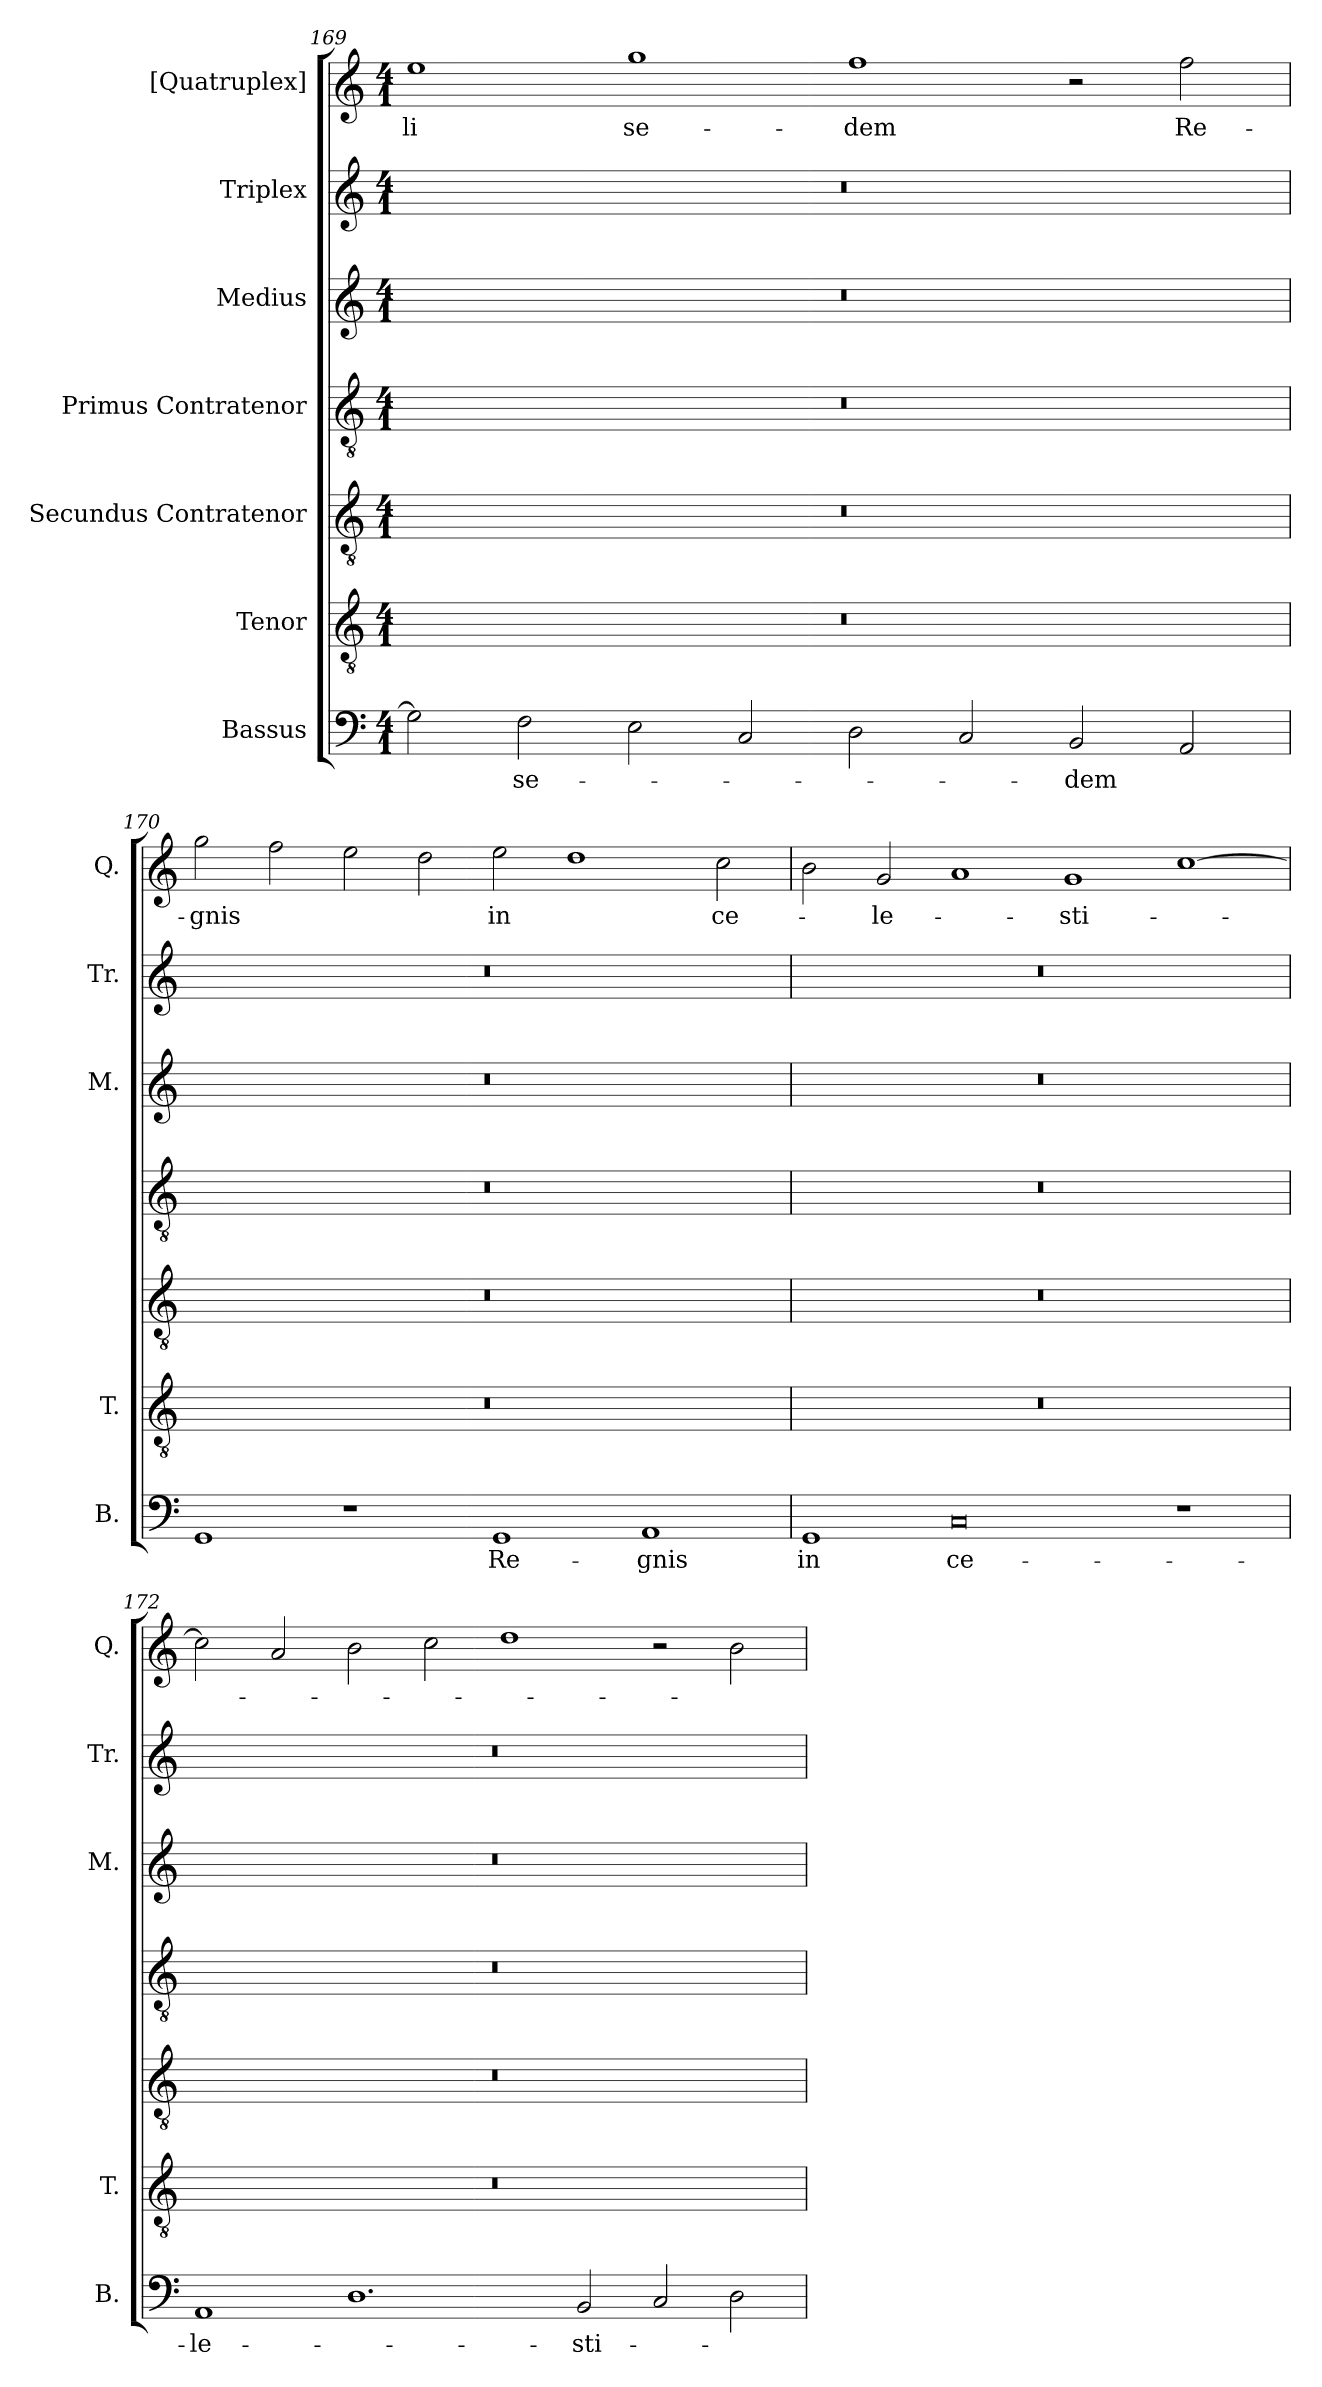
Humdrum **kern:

**kern	**text	**kern	**kern	**kern	**kern	**kern	**kern	**text
*part7	*part7	*part6	*part5	*part4	*part3	*part2	*part1	*part1
*staff7	*staff7	*staff6	*staff5	*staff4	*staff3	*staff2	*staff1	*staff1
*I"Bassus	*	*I"Tenor	*I"Secundus Contratenor	*I"Primus Contratenor	*I"Medius	*I"Triplex	*I"[Quatruplex]	*
*I'B.	*	*I'T.	*	*	*I'M.	*I'Tr.	*I'Q.	*
*clefF4	*	*clefGv2	*clefGv2	*clefGv2	*clefG2	*clefG2	*clefG2	*
*	*	*ITrd7c12	*ITrd7c12	*ITrd7c12	*	*	*	*
*k[]	*	*k[]	*k[]	*k[]	*k[]	*k[]	*k[]	*
*C:	*	*C:	*C:	*C:	*C:	*C:	*C:	*
*M4/1	*	*M4/1	*M4/1	*M4/1	*M4/1	*M4/1	*M4/1	*
=169	=169	=169	=169	=169	=169	=169	=169	=169
!	!	!LO:N:vis=1	!LO:N:vis=1	!LO:N:vis=1	!LO:N:vis=1	!LO:N:vis=1	!	!
!	!	!	!	!	!	!	!	!LO:LY:b:color=#000000
2Gi\]	.	00r	00r	00r	00r	00r	1eei	-li
!	!LO:LY:b:color=#000000	!	!	!	!	!	!	!
2Fi\	se-	.	.	.	.	.	.	.
!	!	!	!	!	!	!	!	!LO:LY:b:color=#000000
2Ei\	.	.	.	.	.	.	1ggi	se-
2Ci/	.	.	.	.	.	.	.	.
!	!	!	!	!	!	!	!	!LO:LY:b:color=#000000
2Di\	.	.	.	.	.	.	1ffi	-dem
2Ci/	.	.	.	.	.	.	.	.
!	!LO:LY:b:color=#000000	!	!	!	!	!	!	!
2BBi/	-dem	.	.	.	.	.	2r	.
!	!	!	!	!	!	!	!	!LO:LY:b:color=#000000
2AAi/	.	.	.	.	.	.	2ffi\	Re-
=170	=170	=170	=170	=170	=170	=170	=170	=170
!	!	!LO:N:vis=1	!LO:N:vis=1	!LO:N:vis=1	!LO:N:vis=1	!LO:N:vis=1	!	!
!	!	!	!	!	!	!	!	!LO:LY:b:color=#000000
1GGi	.	00r	00r	00r	00r	00r	2ggi\	-gnis
.	.	.	.	.	.	.	2ffi\	.
1r	.	.	.	.	.	.	2eei\	.
.	.	.	.	.	.	.	2ddi\	.
!	!LO:LY:b:color=#000000	!	!	!	!	!	!	!
!	!	!	!	!	!	!	!	!LO:LY:b:color=#000000
1GGi	Re-	.	.	.	.	.	2eei\	in
.	.	.	.	.	.	.	1ddi	.
!	!LO:LY:b:color=#000000	!	!	!	!	!	!	!
1AAi	-gnis	.	.	.	.	.	.	.
!	!	!	!	!	!	!	!	!LO:LY:b:color=#000000
.	.	.	.	.	.	.	2cci\	ce-
!!LO:LB:g=z
=171	=171	=171	=171	=171	=171	=171	=171	=171
!	!LO:LY:b:color=#000000	!LO:N:vis=1	!LO:N:vis=1	!LO:N:vis=1	!LO:N:vis=1	!LO:N:vis=1	!	!
1GGi	in	00r	00r	00r	00r	00r	2bi\	.
!	!	!	!	!	!	!	!	!LO:LY:b:color=#000000
.	.	.	.	.	.	.	2gi/	-le-
!	!LO:LY:b:color=#000000	!	!	!	!	!	!	!
0Ci	ce-	.	.	.	.	.	1ai	.
!	!	!	!	!	!	!	!	!LO:LY:b:color=#000000
.	.	.	.	.	.	.	1gi	-sti-
1r	.	.	.	.	.	.	[>1cci	.
=172	=172	=172	=172	=172	=172	=172	=172	=172
!	!LO:LY:b:color=#000000	!LO:N:vis=1	!LO:N:vis=1	!LO:N:vis=1	!LO:N:vis=1	!LO:N:vis=1	!	!
1AAi	-le-	00r	00r	00r	00r	00r	2cci\]	.
.	.	.	.	.	.	.	2ai/	.
1.Di	.	.	.	.	.	.	2bi\	.
.	.	.	.	.	.	.	2cci\	.
.	.	.	.	.	.	.	1ddi	.
!	!LO:LY:b:color=#000000	!	!	!	!	!	!	!
2BBi/	-sti-	.	.	.	.	.	.	.
2Ci/	.	.	.	.	.	.	2r	.
2Di\	.	.	.	.	.	.	2bi\	.
=	=	=	=	=	=	=	=	=
*-	*-	*-	*-	*-	*-	*-	*-	*-
